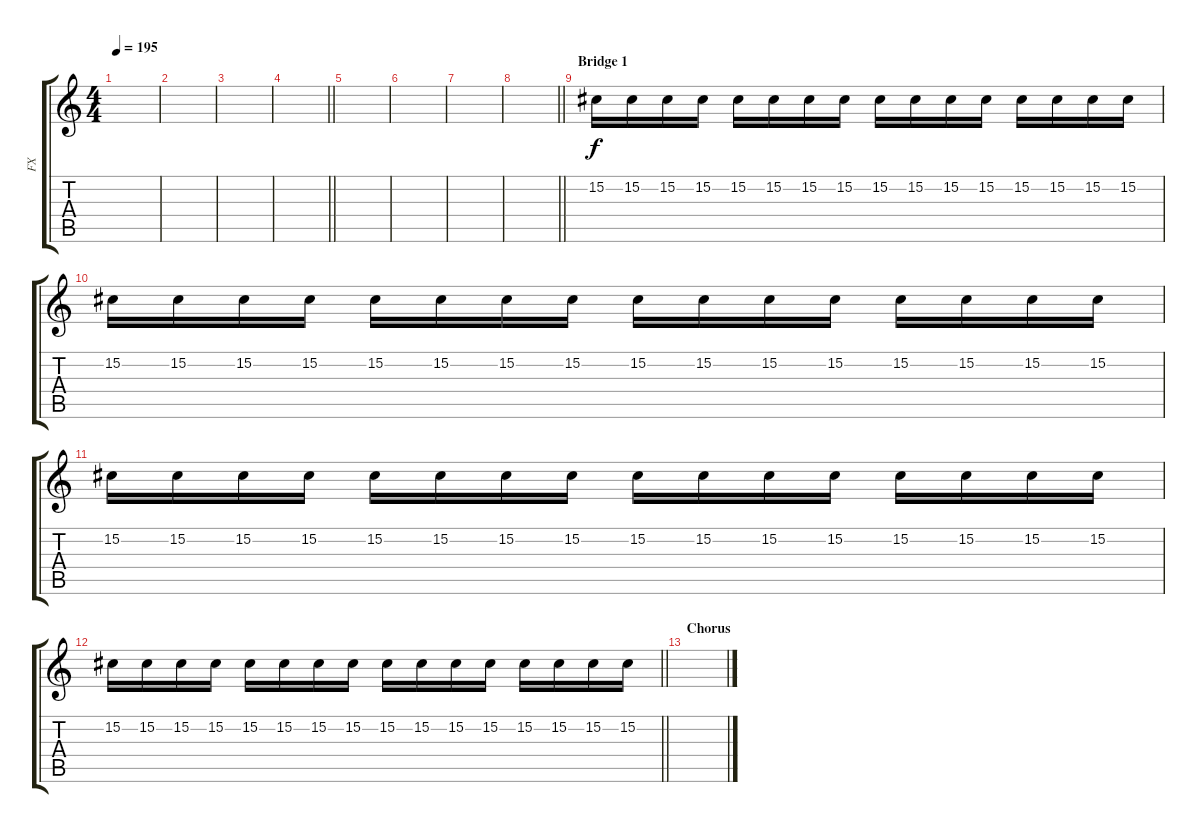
\track ("FX" "FX") {instrument fx1rain}
\staff {score tabs}
\tuning (Eb4 Bb3 Gb3 Db3 Ab2 Eb2) {hide}
\ts (4 4)
\tempo 195
\clef g2
\ks c
|
|
|
\barLineRight lightlight
|
|
|
|
\barLineRight lightlight
|
\section ("" "Bridge 1")
15.2.16 15.2.16 15.2.16 15.2.16 15.2.16 15.2.16 15.2.16 15.2.16 15.2.16 15.2.16 15.2.16 15.2.16 15.2.16 15.2.16 15.2.16 15.2.16 |
15.2.16 15.2.16 15.2.16 15.2.16 15.2.16 15.2.16 15.2.16 15.2.16 15.2.16 15.2.16 15.2.16 15.2.16 15.2.16 15.2.16 15.2.16 15.2.16 |
15.2.16 15.2.16 15.2.16 15.2.16 15.2.16 15.2.16 15.2.16 15.2.16 15.2.16 15.2.16 15.2.16 15.2.16 15.2.16 15.2.16 15.2.16 15.2.16 |
\barLineRight lightlight
15.2.16 15.2.16 15.2.16 15.2.16 15.2.16 15.2.16 15.2.16 15.2.16 15.2.16 15.2.16 15.2.16 15.2.16 15.2.16 15.2.16 15.2.16 15.2.16 |
\section ("" "Chorus")
